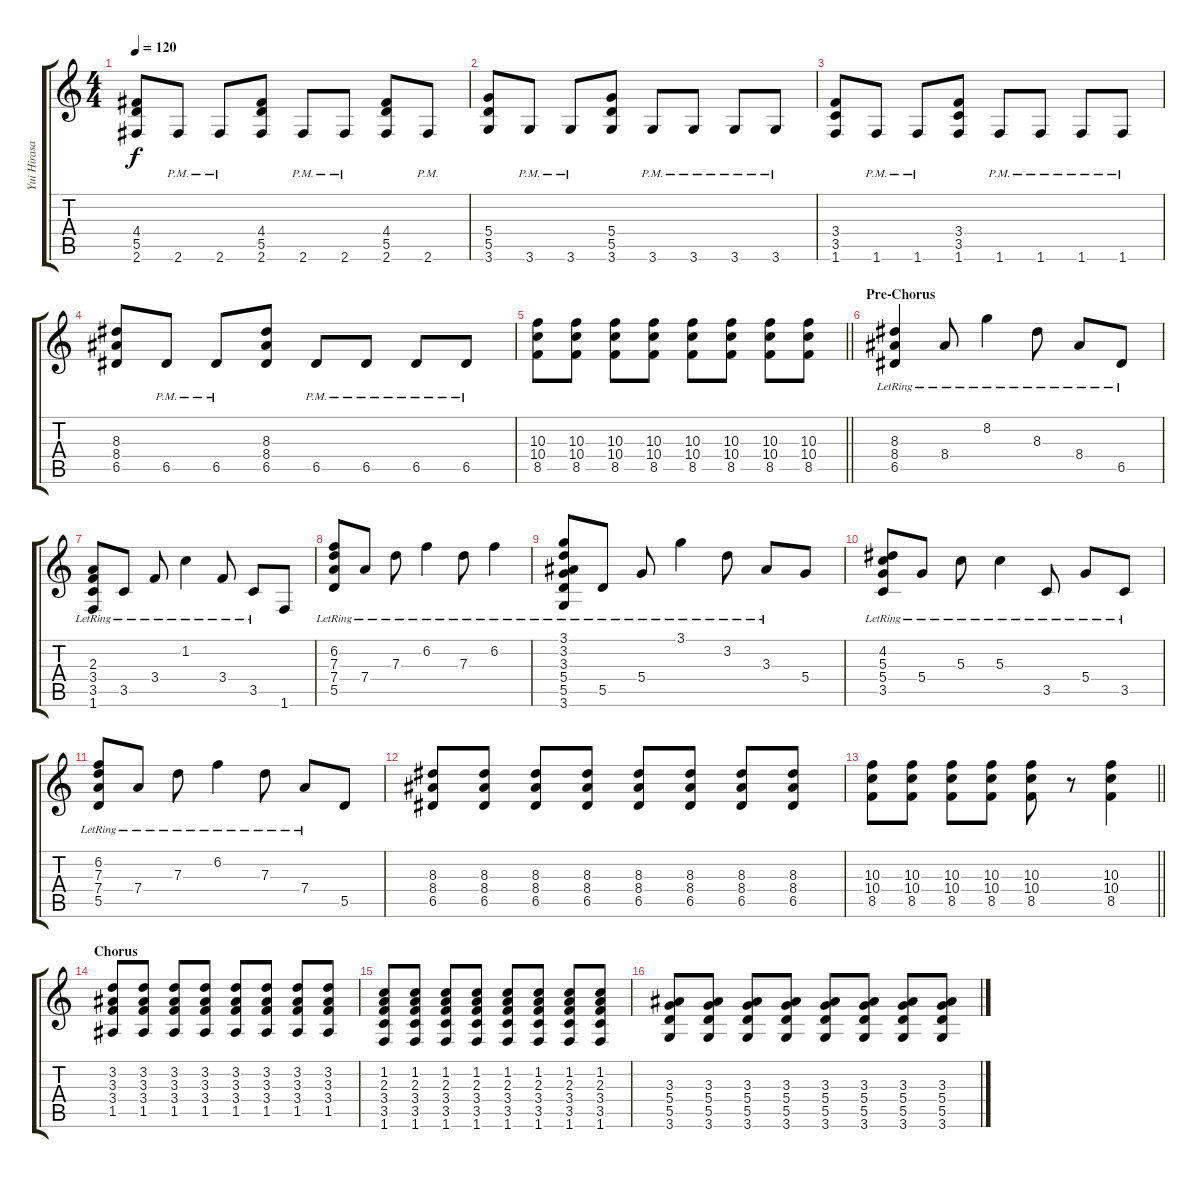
\track ("Yui Hirasawa" "Yui Hirasa") {instrument overdrivenguitar}
\staff {score tabs}
\tuning (E4 B3 G3 D3 A2 E2) {hide}
\ts (4 4)
\tempo 120
\clef g2
\ks c
(4.4 5.5 2.6).8{dy f} 2.6{pm}.8 2.6{pm}.8 (4.4 5.5 2.6).8 2.6{pm}.8 2.6{pm}.8 (4.4 5.5 2.6).8 2.6{pm}.8 |
(5.4 5.5 3.6).8 3.6{pm}.8 3.6{pm}.8 (5.4 5.5 3.6).8 3.6{pm}.8 3.6{pm}.8 3.6{pm}.8 3.6{pm}.8 |
(3.4 3.5 1.6).8 1.6{pm}.8 1.6{pm}.8 (3.4 3.5 1.6).8 1.6{pm}.8 1.6{pm}.8 1.6{pm}.8 1.6{pm}.8 |
(8.3 8.4 6.5).8 6.5{pm}.8 6.5{pm}.8 (8.3 8.4 6.5).8 6.5{pm}.8 6.5{pm}.8 6.5{pm}.8 6.5{pm}.8 |
\barLineRight lightlight
(10.3 10.4 8.5).8 (10.3 10.4 8.5).8 (10.3 10.4 8.5).8 (10.3 10.4 8.5).8 (10.3 10.4 8.5).8 (10.3 10.4 8.5).8 (10.3 10.4 8.5).8 (10.3 10.4 8.5).8 |
\section ("" "Pre-Chorus")
(8.3{lr} 8.4{lr} 6.5{lr}).4 8.4{lr}.8 8.2{lr}.4 8.3{lr}.8 8.4{lr}.8 6.5{lr}.8 |
(2.3 3.4 3.5 1.6{lr}).8 3.5{lr}.8 3.4{lr}.8 1.2{lr}.4 3.4{lr}.8 3.5{lr}.8 1.6.8 |
(6.2 7.3 7.4 5.5{lr}).8 7.4{lr}.8 7.3{lr}.8 6.2{lr}.4 7.3{lr}.8 6.2{lr}.4 |
(3.1{lr} 3.2{lr} 3.3{lr} 5.4{lr} 5.5{lr} 3.6{lr}).8 5.5{lr}.8 5.4{lr}.8 3.1{lr}.4 3.2{lr}.8 3.3{lr}.8 5.4.8 |
(4.2{lr} 5.3{lr} 5.4{lr} 3.5{lr}).8 5.4{lr}.8 5.3{lr}.8 5.3{lr}.4 3.5{lr}.8 5.4{lr}.8 3.5{lr}.8 |
(6.2{lr} 7.3{lr} 7.4{lr} 5.5{lr}).8 7.4{lr}.8 7.3{lr}.8 6.2{lr}.4 7.3{lr}.8 7.4{lr}.8 5.5.8 |
(8.3 8.4 6.5).8 (8.3 8.4 6.5).8 (8.3 8.4 6.5).8 (8.3 8.4 6.5).8 (8.3 8.4 6.5).8 (8.3 8.4 6.5).8 (8.3 8.4 6.5).8 (8.3 8.4 6.5).8 |
\barLineRight lightlight
(10.3 10.4 8.5).8 (10.3 10.4 8.5).8 (10.3 10.4 8.5).8 (10.3 10.4 8.5).8 (10.3 10.4 8.5).8 r.8 (10.3 10.4 8.5).4 |
\section ("" "Chorus")
(3.2 3.3 3.4 1.5).8 (3.2 3.3 3.4 1.5).8 (3.2 3.3 3.4 1.5).8 (3.2 3.3 3.4 1.5).8 (3.2 3.3 3.4 1.5).8 (3.2 3.3 3.4 1.5).8 (3.2 3.3 3.4 1.5).8 (3.2 3.3 3.4 1.5).8 |
(1.2 2.3 3.4 3.5 1.6).8 (1.2 2.3 3.4 3.5 1.6).8 (1.2 2.3 3.4 3.5 1.6).8 (1.2 2.3 3.4 3.5 1.6).8 (1.2 2.3 3.4 3.5 1.6).8 (1.2 2.3 3.4 3.5 1.6).8 (1.2 2.3 3.4 3.5 1.6).8 (1.2 2.3 3.4 3.5 1.6).8 |
(3.3 5.4 5.5 3.6).8 (3.3 5.4 5.5 3.6).8 (3.3 5.4 5.5 3.6).8 (3.3 5.4 5.5 3.6).8 (3.3 5.4 5.5 3.6).8 (3.3 5.4 5.5 3.6).8 (3.3 5.4 5.5 3.6).8 (3.3 5.4 5.5 3.6).8
